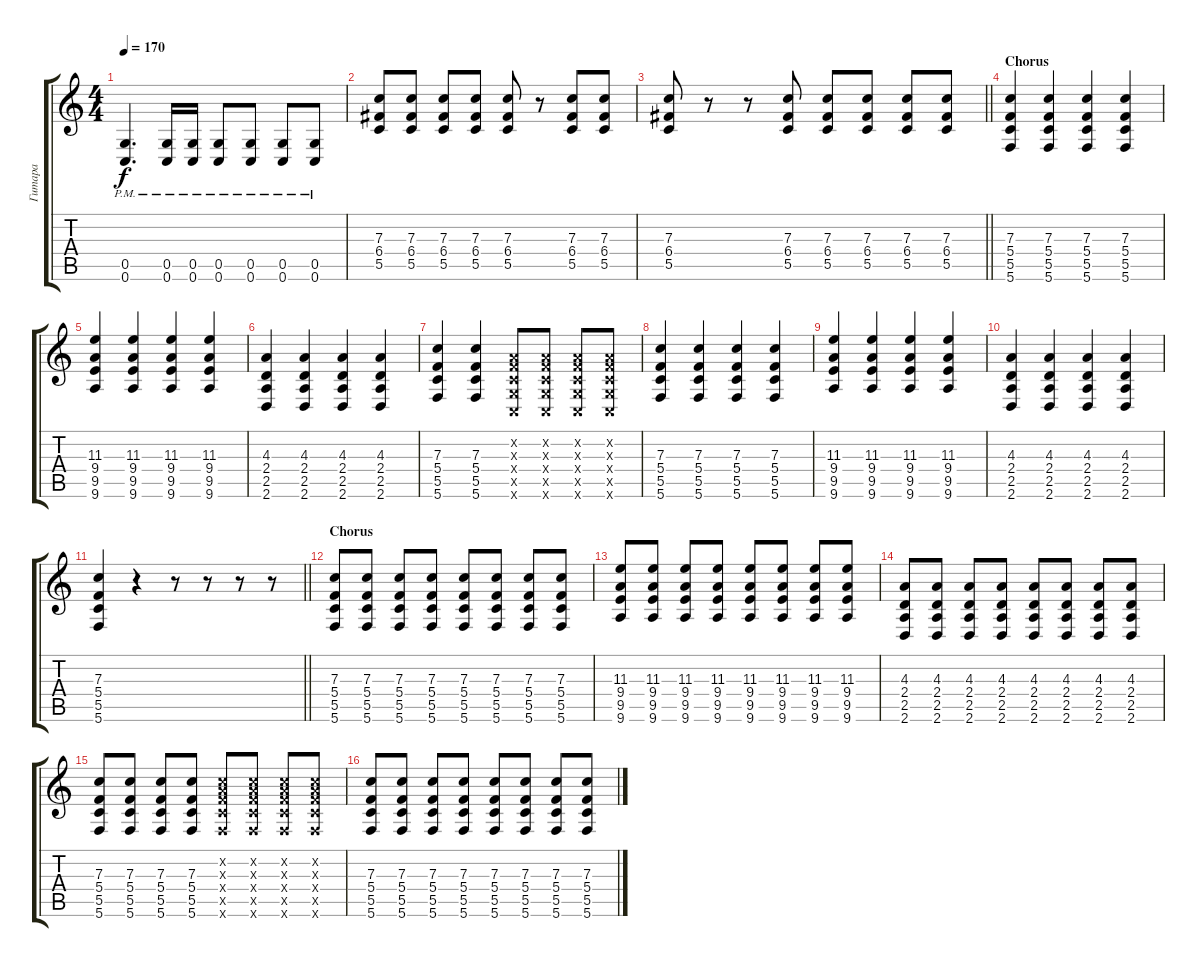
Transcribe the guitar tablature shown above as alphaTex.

\track ("Гитара" "Гитара") {instrument distortionguitar}
\staff {score tabs}
\tuning (D4 A3 F3 C3 G2 C2) {hide}
\ts (4 4)
\tempo 170
\clef g2
\ks c
(0.5{pm} 0.6{pm}).4{d dy f} (0.5{pm} 0.6{pm}).16 (0.5{pm} 0.6{pm}).16 (0.5{pm} 0.6{pm}).8 (0.5{pm} 0.6{pm}).8 (0.5{pm} 0.6{pm}).8 (0.5{pm} 0.6{pm}).8 |
(7.3 6.4 5.5).8 (7.3 6.4 5.5).8 (7.3 6.4 5.5).8 (7.3 6.4 5.5).8 (7.3 6.4 5.5).8 r.8 (7.3 6.4 5.5).8 (7.3 6.4 5.5).8 |
\barLineRight lightlight
(7.3 6.4 5.5).8 r.8 r.8 (7.3 6.4 5.5).8 (7.3 6.4 5.5).8 (7.3 6.4 5.5).8 (7.3 6.4 5.5).8 (7.3 6.4 5.5).8 |
\section ("" "Chorus")
(7.3 5.4 5.5 5.6).4 (7.3 5.4 5.5 5.6).4 (7.3 5.4 5.5 5.6).4 (7.3 5.4 5.5 5.6).4 |
(11.3 9.4 9.5 9.6).4 (11.3 9.4 9.5 9.6).4 (11.3 9.4 9.5 9.6).4 (11.3 9.4 9.5 9.6).4 |
(4.3 2.4 2.5 2.6).4 (4.3 2.4 2.5 2.6).4 (4.3 2.4 2.5 2.6).4 (4.3 2.4 2.5 2.6).4 |
(7.3 5.4 5.5 5.6).4 (7.3 5.4 5.5 5.6).4 (0.2{x} 0.3{x} 0.4{x} 0.5{x} 0.6{x}).8 (0.2{x} 0.3{x} 0.4{x} 0.5{x} 0.6{x}).8 (0.2{x} 0.3{x} 0.4{x} 0.5{x} 0.6{x}).8 (0.2{x} 0.3{x} 0.4{x} 0.5{x} 0.6{x}).8 |
(7.3 5.4 5.5 5.6).4 (7.3 5.4 5.5 5.6).4 (7.3 5.4 5.5 5.6).4 (7.3 5.4 5.5 5.6).4 |
(11.3 9.4 9.5 9.6).4 (11.3 9.4 9.5 9.6).4 (11.3 9.4 9.5 9.6).4 (11.3 9.4 9.5 9.6).4 |
(4.3 2.4 2.5 2.6).4 (4.3 2.4 2.5 2.6).4 (4.3 2.4 2.5 2.6).4 (4.3 2.4 2.5 2.6).4 |
\barLineRight lightlight
(7.3 5.4 5.5 5.6).4 r.4 r.8 r.8 r.8 r.8 |
\section ("" "Chorus")
(7.3 5.4 5.5 5.6).8 (7.3 5.4 5.5 5.6).8 (7.3 5.4 5.5 5.6).8 (7.3 5.4 5.5 5.6).8 (7.3 5.4 5.5 5.6).8 (7.3 5.4 5.5 5.6).8 (7.3 5.4 5.5 5.6).8 (7.3 5.4 5.5 5.6).8 |
(11.3 9.4 9.5 9.6).8 (11.3 9.4 9.5 9.6).8 (11.3 9.4 9.5 9.6).8 (11.3 9.4 9.5 9.6).8 (11.3 9.4 9.5 9.6).8 (11.3 9.4 9.5 9.6).8 (11.3 9.4 9.5 9.6).8 (11.3 9.4 9.5 9.6).8 |
(4.3 2.4 2.5 2.6).8 (4.3 2.4 2.5 2.6).8 (4.3 2.4 2.5 2.6).8 (4.3 2.4 2.5 2.6).8 (4.3 2.4 2.5 2.6).8 (4.3 2.4 2.5 2.6).8 (4.3 2.4 2.5 2.6).8 (4.3 2.4 2.5 2.6).8 |
(7.3 5.4 5.5 5.6).8 (7.3 5.4 5.5 5.6).8 (7.3 5.4 5.5 5.6).8 (7.3 5.4 5.5 5.6).8 (0.2{x} 7.3{x} 5.4{x} 5.5{x} 5.6{x}).8 (0.2{x} 7.3{x} 5.4{x} 5.5{x} 5.6{x}).8 (0.2{x} 7.3{x} 5.4{x} 5.5{x} 5.6{x}).8 (0.2{x} 7.3{x} 5.4{x} 5.5{x} 5.6{x}).8 |
(7.3 5.4 5.5 5.6).8 (7.3 5.4 5.5 5.6).8 (7.3 5.4 5.5 5.6).8 (7.3 5.4 5.5 5.6).8 (7.3 5.4 5.5 5.6).8 (7.3 5.4 5.5 5.6).8 (7.3 5.4 5.5 5.6).8 (7.3 5.4 5.5 5.6).8
